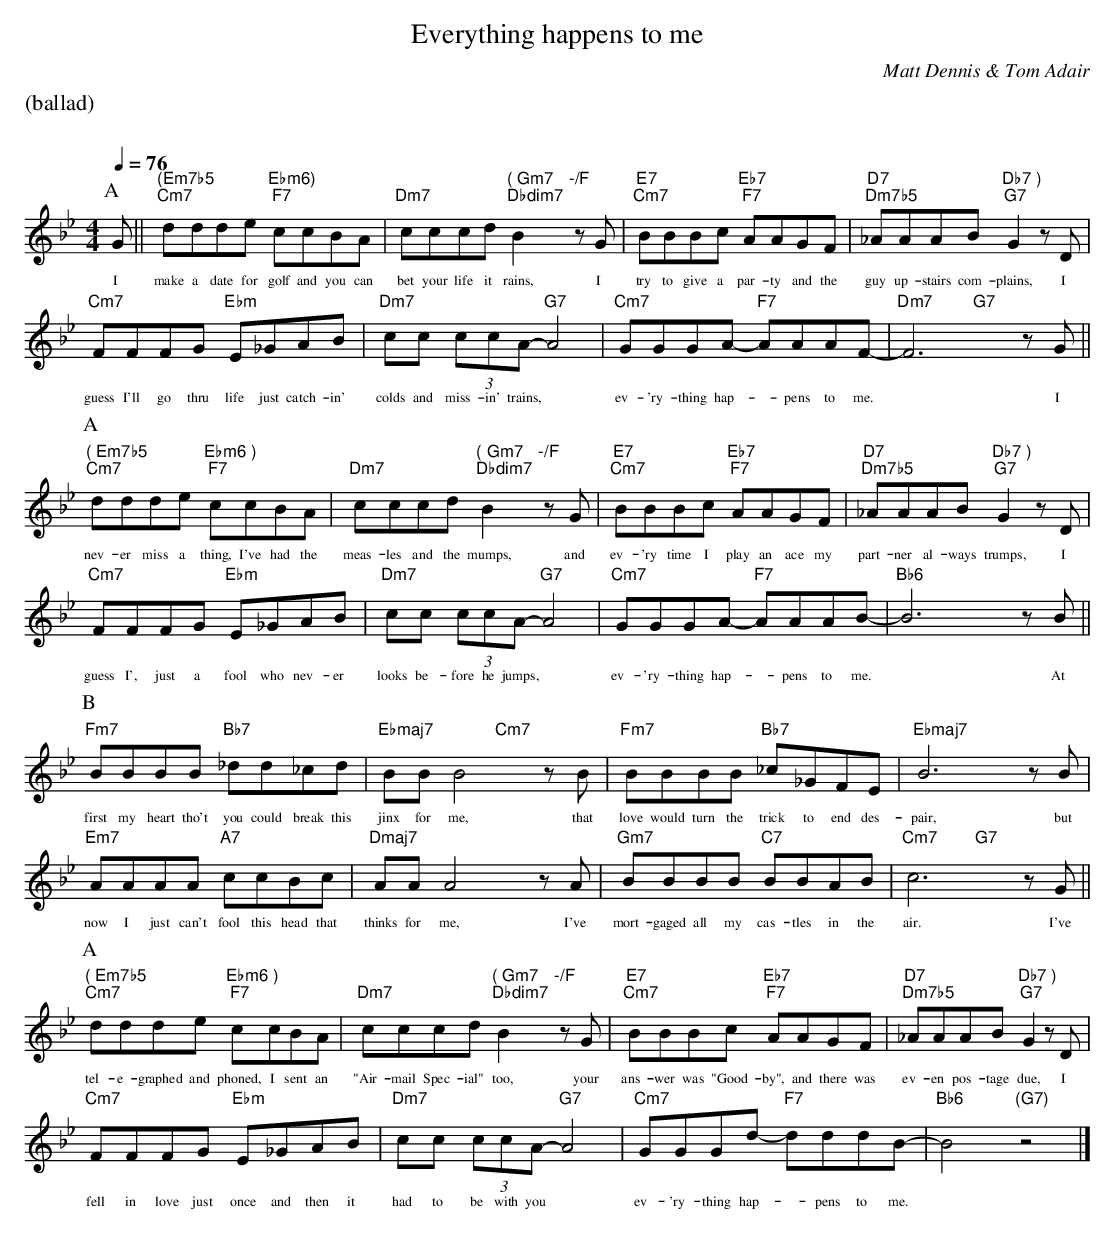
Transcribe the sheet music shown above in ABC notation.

X:1
T:Everything happens to me
M:4/4
L:1/8
C:Matt Dennis & Tom Adair
Q:1/4=76
%%staves (chords melody)
K:Bb
%%text (ballad)
%%vskip 20
P:A
V:chords
x || "(Em7b5""Cm7"x4 "Ebm6)""F7"x4 | "Dm7"x4 "( Gm7""Dbdim7"x2"-/F"" "x2 | "E7""Cm7"x4 "Eb7""F7"x4 | "D7""Dm7b5"x4 "Db7 )""G7"x4 |
"Cm7"x4 "Ebm"x4 | "Dm7"x4 "G7"x4 | "Cm7"x4 "F7"x4 | "Dm7"x4 "G7"x4 ||
V:melody
G || ddde ccBA | cccd B2zG | BBBc AAGF | _AAAB G2zD |
w:I make a date for golf and you can bet your life it rains, I try to give a par-ty and the guy up-stairs com-plains, I
FFFG E_GAB | cc (3ccA- A4 | GGGA- AAAF-|F6zG ||
w:guess I'll go thru life just catch-in' colds and miss-in' trains,* ev-'ry-thing hap-*pens to me.* I
P:A
V:chords
"( Em7b5""Cm7"x4 "Ebm6 )""F7"x4 | "Dm7"x4 "( Gm7""Dbdim7"x2"-/F"" "x2 | "E7""Cm7"x4 "Eb7""F7"x4 | "D7""Dm7b5"x4 "Db7 )""G7"x4 |
"Cm7"x4 "Ebm"x4 | "Dm7"x4 "G7"x4 | "Cm7"x4 "F7"x4 | "Bb6"x4 x4 ||
V:melody
ddde ccBA | cccd B2zG | BBBc AAGF | _AAAB G2zD |
w:nev-er miss a thing, I've had the meas-les and the mumps, and ev-'ry time I play an ace my part-ner al-ways trumps, I
FFFG E_GAB | cc (3ccA- A4 | GGGA- AAAB- | B6zB ||
w:guess I', just a fool who nev-er looks be-fore he jumps,* ev-'ry-thing hap-*pens to me.* At
P:B
V:chords
"Fm7"x4 "Bb7"x4 | "Ebmaj7"x4 "Cm7"x4 | "Fm7"x4 "Bb7"x4 | "Ebmaj7"x4 x4 |
"Em7"x4 "A7"x4 | "Dmaj7"x4 x4 | "Gm7"x4 "C7"x4 | "Cm7"x4 "G7"x4 ||
V:melody
BBBB _dd_cd | BBB4zB | BBBB _c_GFE |B6zB |
w:first my heart tho't you could break this jinx for me, that love would turn the trick to end des-pair, but
AAAA ccBc | AAA4zA | BBBB BBAB | c6zG ||
w:now I just can't fool this head that thinks for me, I've mort-gaged all my cas-tles in the air. I've
P:A
V:chords
"( Em7b5""Cm7"x4 "Ebm6 )""F7"x4 | "Dm7"x4 "( Gm7""Dbdim7"x2"-/F"" "x2 | "E7""Cm7"x4 "Eb7""F7"x4 | "D7""Dm7b5"x4 "Db7 )""G7"x4 |
"Cm7"x4 "Ebm"x4 | "Dm7"x4 "G7"x4 | "Cm7"x4 "F7"x4 | "Bb6"x4 "(G7)"x4 |]
V:melody
ddde ccBA | cccd B2zG | BBBc AAGF | _AAAB G2zD |
w:tel-e-graphed and phoned, I sent an "Air-mail Spec-ial" too, your ans-wer was "Good-by", and there was ev-en pos-tage due, I
FFFG E_GAB | cc (3ccA- A4 | GGGd- dddB- | B4z4 |]
w:fell in love just once and then it had to be with you* ev-'ry-thing hap-*pens to me.*
